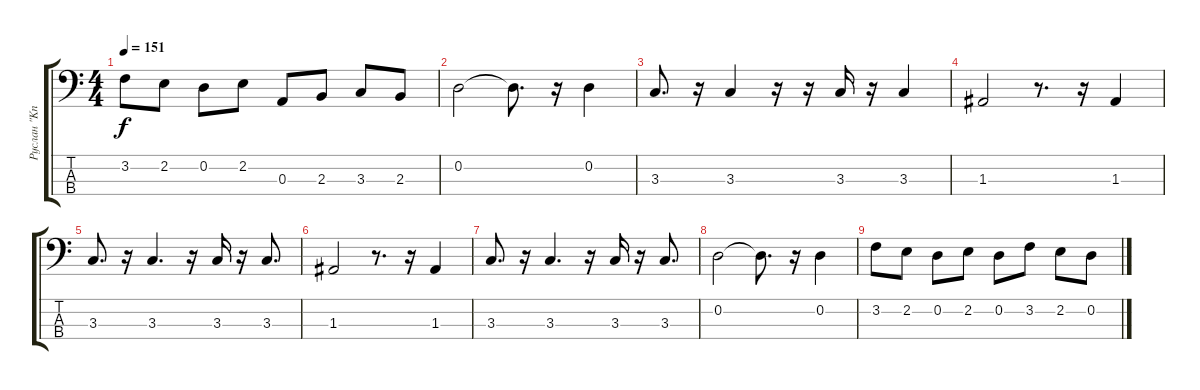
\track ("Руслан \"Kniaz\"" "Руслан \"Kn") {instrument electricbassfinger}
\staff {score tabs}
\tuning (G2 D2 A1 E1) {hide}
\ts (4 4)
\tempo 151
\clef f4
\ks c
3.2.8{dy f} 2.2.8 0.2.8 2.2.8 0.3.8 2.3.8 3.3.8 2.3.8 |
0.2.2 0.2{t}.8{d} r.16 0.2.4 |
3.3.8{d} r.16 3.3.4 r.16 r.16 3.3.16 r.16 3.3.4 |
1.3.2 r.8{d} r.16 1.3.4 |
3.3.8{d} r.16 3.3.4{d} r.16 3.3.16 r.16 3.3.8{d} |
1.3.2 r.8{d} r.16 1.3.4 |
3.3.8{d} r.16 3.3.4{d} r.16 3.3.16 r.16 3.3.8{d} |
0.2.2 0.2{t}.8{d} r.16 0.2.4 |
3.2.8 2.2.8 0.2.8 2.2.8 0.2.8 3.2.8 2.2.8 0.2.8
